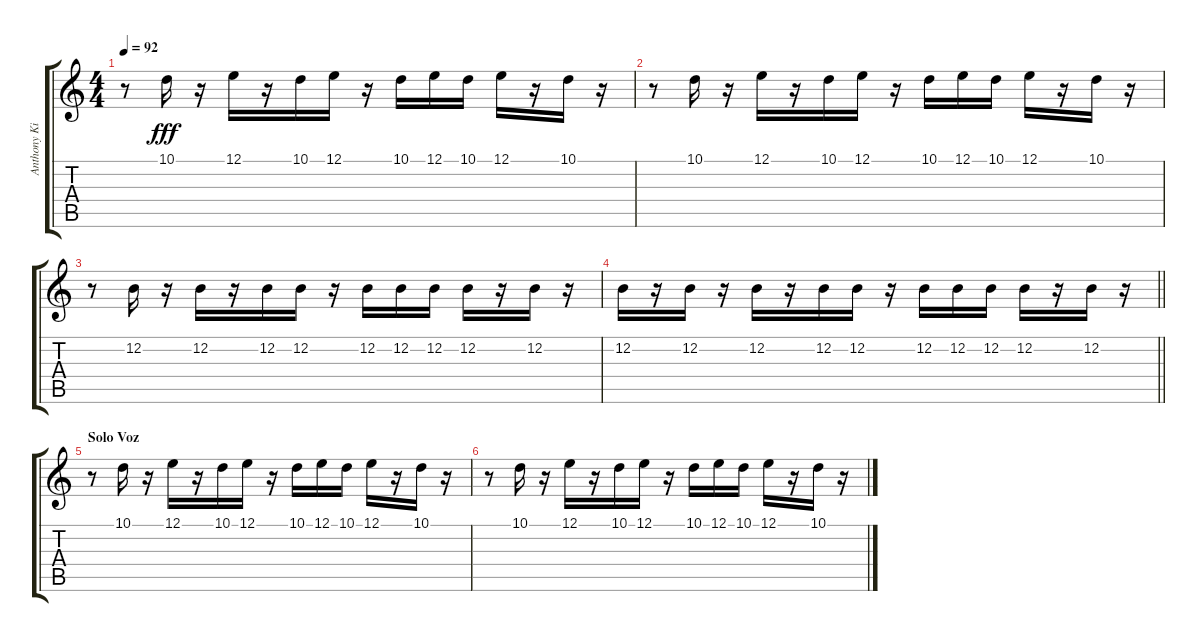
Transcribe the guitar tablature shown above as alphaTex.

\track ("Anthony Kiedis" "Anthony Ki") {instrument trumpet}
\staff {score tabs}
\tuning (E4 B3 G3 D3 A2 E2) {hide}
\ts (4 4)
\tempo 92
\clef g2
\ks c
r.8{dy fff} 10.1.16 r.16 12.1.16 r.16 10.1.16 12.1.16 r.16 10.1.16 12.1.16 10.1.16 12.1.16 r.16 10.1.16 r.16 |
r.8 10.1.16 r.16 12.1.16 r.16 10.1.16 12.1.16 r.16 10.1.16 12.1.16 10.1.16 12.1.16 r.16 10.1.16 r.16 |
r.8 12.2.16 r.16 12.2.16 r.16 12.2.16 12.2.16 r.16 12.2.16 12.2.16 12.2.16 12.2.16 r.16 12.2.16 r.16 |
\barLineRight lightlight
12.2.16 r.16 12.2.16 r.16 12.2.16 r.16 12.2.16 12.2.16 r.16 12.2.16 12.2.16 12.2.16 12.2.16 r.16 12.2.16 r.16 |
\section ("" "Solo Voz")
r.8 10.1.16 r.16 12.1.16 r.16 10.1.16 12.1.16 r.16 10.1.16 12.1.16 10.1.16 12.1.16 r.16 10.1.16 r.16 |
r.8 10.1.16 r.16 12.1.16 r.16 10.1.16 12.1.16 r.16 10.1.16 12.1.16 10.1.16 12.1.16 r.16 10.1.16 r.16
